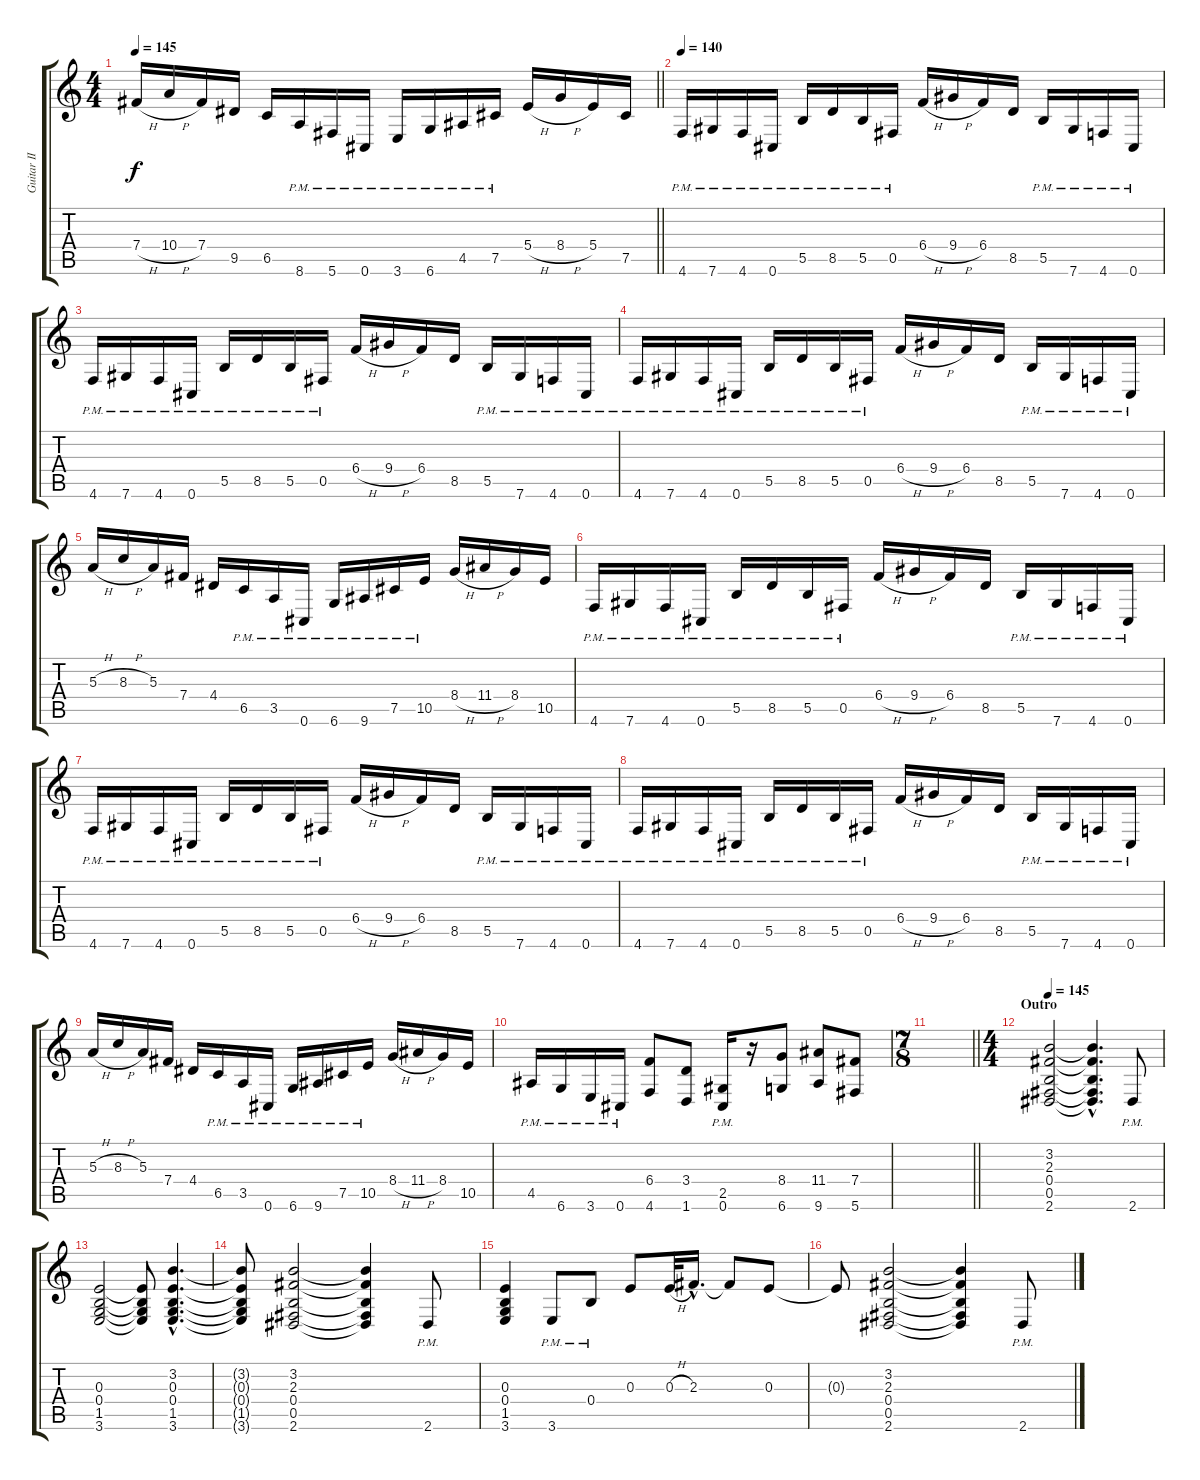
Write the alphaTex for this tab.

\track ("Guitar II" "Guitar II") {instrument distortionguitar}
\staff {score tabs}
\tuning (Db4 Ab3 E3 B2 Gb2 Db2) {hide}
\ts (4 4)
\tempo 145
\clef g2
\barLineRight lightlight
\ks c
7.4{h}.16{dy f} 10.4{h}.16 7.4.16 9.5.16 6.5.16 8.6{pm}.16 5.6{pm}.16 0.6{pm}.16 3.6{pm}.16 6.6{pm}.16 4.5{pm}.16 7.5{pm}.16 5.4{h}.16 8.4{h}.16 5.4.16 7.5.16 |
\tempo 140
4.6{pm}.16 7.6{pm}.16 4.6{pm}.16 0.6{pm}.16 5.5{pm}.16 8.5{pm}.16 5.5{pm}.16 0.5{pm}.16 6.4{h}.16 9.4{h}.16 6.4.16 8.5.16 5.5{pm}.16 7.6{pm}.16 4.6{pm}.16 0.6{pm}.16 |
4.6{pm}.16 7.6{pm}.16 4.6{pm}.16 0.6{pm}.16 5.5{pm}.16 8.5{pm}.16 5.5{pm}.16 0.5{pm}.16 6.4{h}.16 9.4{h}.16 6.4.16 8.5.16 5.5{pm}.16 7.6{pm}.16 4.6{pm}.16 0.6{pm}.16 |
4.6{pm}.16 7.6{pm}.16 4.6{pm}.16 0.6{pm}.16 5.5{pm}.16 8.5{pm}.16 5.5{pm}.16 0.5{pm}.16 6.4{h}.16 9.4{h}.16 6.4.16 8.5.16 5.5{pm}.16 7.6{pm}.16 4.6{pm}.16 0.6{pm}.16 |
5.3{h}.16 8.3{h}.16 5.3.16 7.4.16 4.4.16 6.5{pm}.16 3.5{pm}.16 0.6{pm}.16 6.6{pm}.16 9.6{pm}.16 7.5{pm}.16 10.5{pm}.16 8.4{h}.16 11.4{h}.16 8.4.16 10.5.16 |
4.6{pm}.16 7.6{pm}.16 4.6{pm}.16 0.6{pm}.16 5.5{pm}.16 8.5{pm}.16 5.5{pm}.16 0.5{pm}.16 6.4{h}.16 9.4{h}.16 6.4.16 8.5.16 5.5{pm}.16 7.6{pm}.16 4.6{pm}.16 0.6{pm}.16 |
4.6{pm}.16 7.6{pm}.16 4.6{pm}.16 0.6{pm}.16 5.5{pm}.16 8.5{pm}.16 5.5{pm}.16 0.5{pm}.16 6.4{h}.16 9.4{h}.16 6.4.16 8.5.16 5.5{pm}.16 7.6{pm}.16 4.6{pm}.16 0.6{pm}.16 |
4.6{pm}.16 7.6{pm}.16 4.6{pm}.16 0.6{pm}.16 5.5{pm}.16 8.5{pm}.16 5.5{pm}.16 0.5{pm}.16 6.4{h}.16 9.4{h}.16 6.4.16 8.5.16 5.5{pm}.16 7.6{pm}.16 4.6{pm}.16 0.6{pm}.16 |
5.3{h}.16 8.3{h}.16 5.3.16 7.4.16 4.4.16 6.5{pm}.16 3.5{pm}.16 0.6{pm}.16 6.6{pm}.16 9.6{pm}.16 7.5{pm}.16 10.5{pm}.16 8.4{h}.16 11.4{h}.16 8.4.16 10.5.16 |
4.5{pm}.16 6.6{pm}.16 3.6{pm}.16 0.6{pm}.16 (6.4 4.6).8 (3.4 1.6).8 (2.5{pm} 0.6{pm}).16 r.16 (8.4 6.6).8 (11.4 9.6).8 (7.4 5.6).8 |
\ts (7 8)
\barLineRight lightlight
|
\ts (4 4)
\section ("" "Outro")
\tempo 145
(3.2 2.3 0.4 0.5 2.6).2{volume 12} (3.2{hac t} 2.3{hac t} 0.4{hac t} 0.5{hac t} 2.6{hac t}).4{d} 2.6{pm}.8 |
(0.3 0.4 1.5 3.6).2 (0.3{t} 0.4{t} 1.5{t} 3.6{t}).8 (3.2{hac} 0.3{hac} 0.4{hac} 1.5{hac} 3.6{hac}).4{d} |
(3.2{t} 0.3{t} 0.4{t} 1.5{t} 3.6{t}).8 (3.2 2.3 0.4 0.5 2.6).2 (3.2{t} 2.3{t} 0.4{t} 0.5{t} 2.6{t}).4 2.6{pm}.8 |
(0.3 0.4 1.5 3.6).4 3.6{pm}.8 0.4{pm}.8 0.3.8 0.3{h}.32 2.3{hac}.16{d} 2.3{t}.8 0.3.8 |
0.3{t}.8 (3.2 2.3 0.4 0.5 2.6).2 (3.2{t} 2.3{t} 0.4{t} 0.5{t} 2.6{t}).4 2.6{pm}.8
